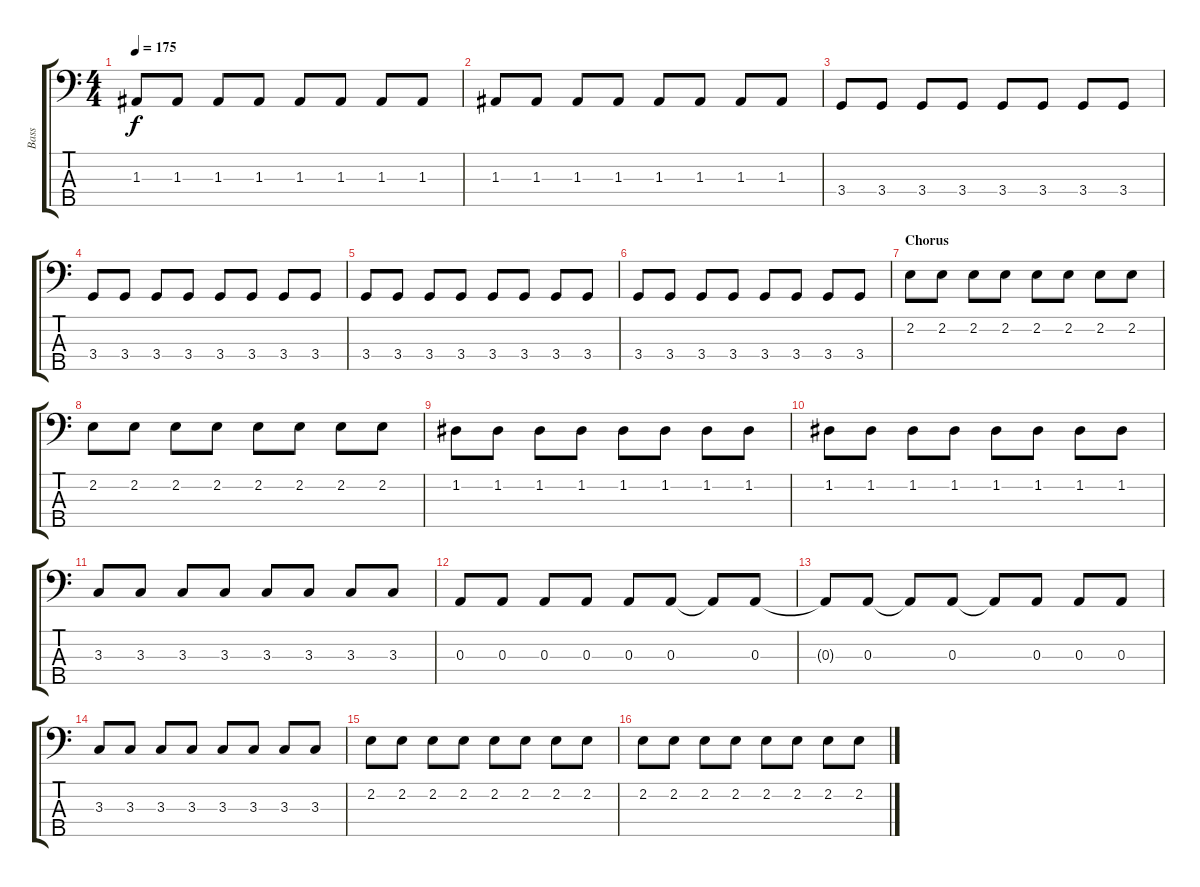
\track ("Bass" "Bass") {instrument electricbasspick}
\staff {score tabs}
\tuning (G2 D2 A1 E1 B0) {hide}
\ts (4 4)
\tempo 175
\clef f4
\ks c
1.3.8{dy f} 1.3.8 1.3.8 1.3.8 1.3.8 1.3.8 1.3.8 1.3.8 |
1.3.8 1.3.8 1.3.8 1.3.8 1.3.8 1.3.8 1.3.8 1.3.8 |
3.4.8 3.4.8 3.4.8 3.4.8 3.4.8 3.4.8 3.4.8 3.4.8 |
3.4.8 3.4.8 3.4.8 3.4.8 3.4.8 3.4.8 3.4.8 3.4.8 |
3.4.8 3.4.8 3.4.8 3.4.8 3.4.8 3.4.8 3.4.8 3.4.8 |
3.4.8 3.4.8 3.4.8 3.4.8 3.4.8 3.4.8 3.4.8 3.4.8 |
\section ("" "Chorus")
2.2.8 2.2.8 2.2.8 2.2.8 2.2.8 2.2.8 2.2.8 2.2.8 |
2.2.8 2.2.8 2.2.8 2.2.8 2.2.8 2.2.8 2.2.8 2.2.8 |
1.2.8 1.2.8 1.2.8 1.2.8 1.2.8 1.2.8 1.2.8 1.2.8 |
1.2.8 1.2.8 1.2.8 1.2.8 1.2.8 1.2.8 1.2.8 1.2.8 |
3.3.8 3.3.8 3.3.8 3.3.8 3.3.8 3.3.8 3.3.8 3.3.8 |
0.3.8 0.3.8 0.3.8 0.3.8 0.3.8 0.3.8 0.3{t}.8 0.3.8 |
0.3{t}.8 0.3.8 0.3{t}.8 0.3.8 0.3{t}.8 0.3.8 0.3.8 0.3.8 |
3.3.8 3.3.8 3.3.8 3.3.8 3.3.8 3.3.8 3.3.8 3.3.8 |
2.2.8 2.2.8 2.2.8 2.2.8 2.2.8 2.2.8 2.2.8 2.2.8 |
2.2.8 2.2.8 2.2.8 2.2.8 2.2.8 2.2.8 2.2.8 2.2.8
